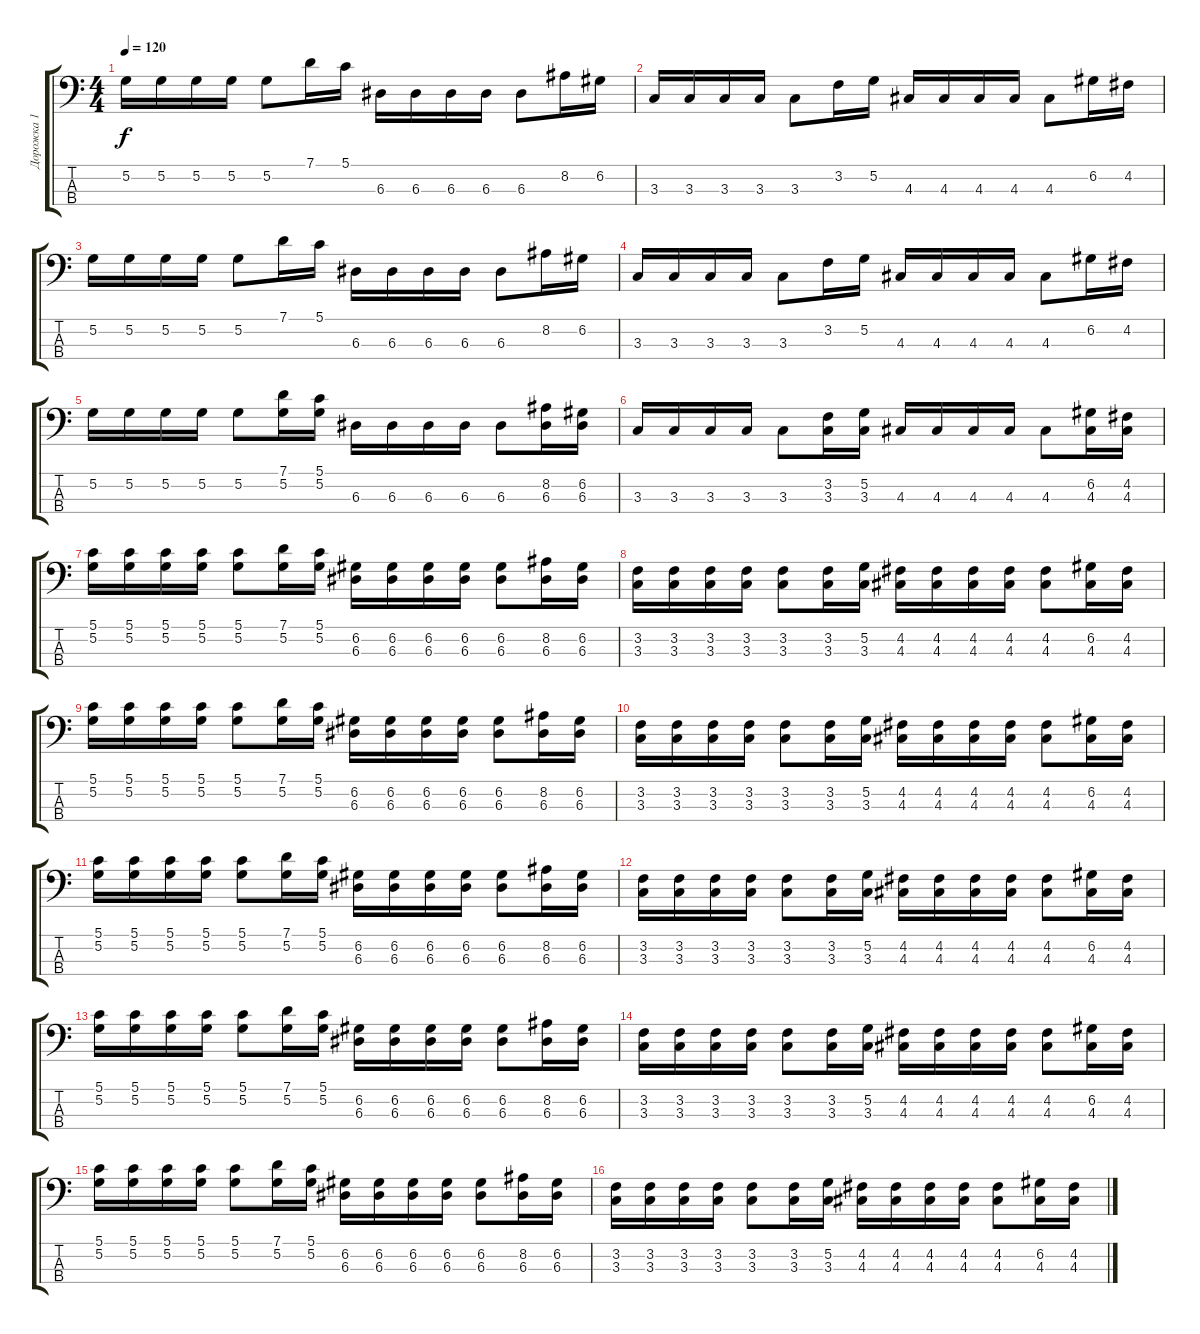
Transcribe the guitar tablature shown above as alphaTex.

\track ("Дорожка 1" "Дорожка 1") {instrument electricbasspick}
\staff {score tabs}
\tuning (G2 D2 A1 E1) {hide}
\ts (4 4)
\tempo 120
\clef f4
\ks c
5.2.16{dy f instrument electricbasspick} 5.2.16 5.2.16 5.2.16 5.2.8 7.1.16 5.1.16 6.3.16 6.3.16 6.3.16 6.3.16 6.3.8 8.2.16 6.2.16 |
3.3.16 3.3.16 3.3.16 3.3.16 3.3.8 3.2.16 5.2.16 4.3.16 4.3.16 4.3.16 4.3.16 4.3.8 6.2.16 4.2.16 |
5.2.16 5.2.16 5.2.16 5.2.16 5.2.8 7.1.16 5.1.16 6.3.16 6.3.16 6.3.16 6.3.16 6.3.8 8.2.16 6.2.16 |
3.3.16 3.3.16 3.3.16 3.3.16 3.3.8 3.2.16 5.2.16 4.3.16 4.3.16 4.3.16 4.3.16 4.3.8 6.2.16 4.2.16 |
5.2.16 5.2.16 5.2.16 5.2.16 5.2.8 (7.1 5.2).16 (5.1 5.2).16 6.3.16 6.3.16 6.3.16 6.3.16 6.3.8 (8.2 6.3).16 (6.2 6.3).16 |
3.3.16 3.3.16 3.3.16 3.3.16 3.3.8 (3.2 3.3).16 (5.2 3.3).16 4.3.16 4.3.16 4.3.16 4.3.16 4.3.8 (6.2 4.3).16 (4.2 4.3).16 |
(5.1 5.2).16 (5.1 5.2).16 (5.1 5.2).16 (5.1 5.2).16 (5.1 5.2).8 (7.1 5.2).16 (5.1 5.2).16 (6.2 6.3).16 (6.2 6.3).16 (6.2 6.3).16 (6.2 6.3).16 (6.2 6.3).8 (8.2 6.3).16 (6.2 6.3).16 |
(3.2 3.3).16 (3.2 3.3).16 (3.2 3.3).16 (3.2 3.3).16 (3.2 3.3).8 (3.2 3.3).16 (5.2 3.3).16 (4.2 4.3).16 (4.2 4.3).16 (4.2 4.3).16 (4.2 4.3).16 (4.2 4.3).8 (6.2 4.3).16 (4.2 4.3).16 |
(5.1 5.2).16 (5.1 5.2).16 (5.1 5.2).16 (5.1 5.2).16 (5.1 5.2).8 (7.1 5.2).16 (5.1 5.2).16 (6.2 6.3).16 (6.2 6.3).16 (6.2 6.3).16 (6.2 6.3).16 (6.2 6.3).8 (8.2 6.3).16 (6.2 6.3).16 |
(3.2 3.3).16 (3.2 3.3).16 (3.2 3.3).16 (3.2 3.3).16 (3.2 3.3).8 (3.2 3.3).16 (5.2 3.3).16 (4.2 4.3).16 (4.2 4.3).16 (4.2 4.3).16 (4.2 4.3).16 (4.2 4.3).8 (6.2 4.3).16 (4.2 4.3).16 |
(5.1 5.2).16 (5.1 5.2).16 (5.1 5.2).16 (5.1 5.2).16 (5.1 5.2).8 (7.1 5.2).16 (5.1 5.2).16 (6.2 6.3).16 (6.2 6.3).16 (6.2 6.3).16 (6.2 6.3).16 (6.2 6.3).8 (8.2 6.3).16 (6.2 6.3).16 |
(3.2 3.3).16 (3.2 3.3).16 (3.2 3.3).16 (3.2 3.3).16 (3.2 3.3).8 (3.2 3.3).16 (5.2 3.3).16 (4.2 4.3).16 (4.2 4.3).16 (4.2 4.3).16 (4.2 4.3).16 (4.2 4.3).8 (6.2 4.3).16 (4.2 4.3).16 |
(5.1 5.2).16 (5.1 5.2).16 (5.1 5.2).16 (5.1 5.2).16 (5.1 5.2).8 (7.1 5.2).16 (5.1 5.2).16 (6.2 6.3).16 (6.2 6.3).16 (6.2 6.3).16 (6.2 6.3).16 (6.2 6.3).8 (8.2 6.3).16 (6.2 6.3).16 |
(3.2 3.3).16 (3.2 3.3).16 (3.2 3.3).16 (3.2 3.3).16 (3.2 3.3).8 (3.2 3.3).16 (5.2 3.3).16 (4.2 4.3).16 (4.2 4.3).16 (4.2 4.3).16 (4.2 4.3).16 (4.2 4.3).8 (6.2 4.3).16 (4.2 4.3).16 |
(5.1 5.2).16 (5.1 5.2).16 (5.1 5.2).16 (5.1 5.2).16 (5.1 5.2).8 (7.1 5.2).16 (5.1 5.2).16 (6.2 6.3).16 (6.2 6.3).16 (6.2 6.3).16 (6.2 6.3).16 (6.2 6.3).8 (8.2 6.3).16 (6.2 6.3).16 |
(3.2 3.3).16 (3.2 3.3).16 (3.2 3.3).16 (3.2 3.3).16 (3.2 3.3).8 (3.2 3.3).16 (5.2 3.3).16 (4.2 4.3).16 (4.2 4.3).16 (4.2 4.3).16 (4.2 4.3).16 (4.2 4.3).8 (6.2 4.3).16 (4.2 4.3).16
